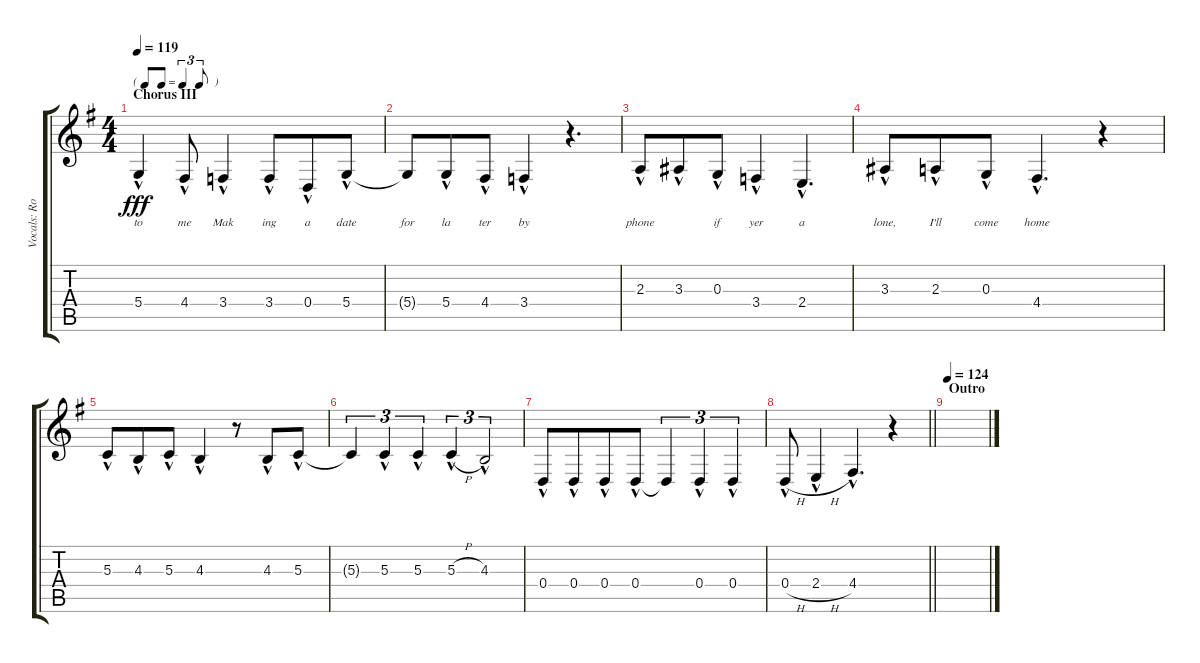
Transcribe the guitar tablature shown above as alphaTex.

\track ("Vocals: Roger" "Vocals: Ro") {instrument lead2sawtooth}
\staff {score tabs}
\tuning (E4 B3 G3 D3 A2 E2) {hide}
\ts (4 4)
\tf triplet8th
\section ("" "Chorus III")
\tempo 119
\clef g2
\ks g
5.4{hac}.4{lyrics (0 "to") lyrics (1 "") lyrics (2 "") lyrics (3 "") lyrics (4 "") dy fff} 4.4{hac}.8{lyrics (0 "me") lyrics (1 "") lyrics (2 "") lyrics (3 "") lyrics (4 "")} 3.4{hac}.4{lyrics (0 "Mak") lyrics (1 "") lyrics (2 "") lyrics (3 "") lyrics (4 "")} 3.4{hac}.8{lyrics (0 "ing") lyrics (1 "") lyrics (2 "") lyrics (3 "") lyrics (4 "") beam merge} 0.4{hac}.8{lyrics (0 "a") lyrics (1 "") lyrics (2 "") lyrics (3 "") lyrics (4 "")} 5.4{hac}.8{lyrics (0 "date") lyrics (1 "") lyrics (2 "") lyrics (3 "") lyrics (4 "")} |
5.4{t}.8{lyrics (0 "for") lyrics (1 "") lyrics (2 "") lyrics (3 "") lyrics (4 "")} 5.4{hac}.8{lyrics (0 "la") lyrics (1 "") lyrics (2 "") lyrics (3 "") lyrics (4 "") beam merge} 4.4{hac}.8{lyrics (0 "ter") lyrics (1 "") lyrics (2 "") lyrics (3 "") lyrics (4 "")} 3.4{hac}.4{lyrics (0 "by") lyrics (1 "") lyrics (2 "") lyrics (3 "") lyrics (4 "")} r.4{d} |
2.3{hac}.8{lyrics (0 "phone") lyrics (1 "") lyrics (2 "") lyrics (3 "") lyrics (4 "")} 3.3{hac}.8{lyrics (0 "") lyrics (1 "") lyrics (2 "") lyrics (3 "") lyrics (4 "") beam merge} 0.3{hac}.8{lyrics (0 "if") lyrics (1 "") lyrics (2 "") lyrics (3 "") lyrics (4 "")} 3.4{hac}.4{lyrics (0 "yer") lyrics (1 "") lyrics (2 "") lyrics (3 "") lyrics (4 "")} 2.4{hac}.4{d lyrics (0 "a") lyrics (1 "") lyrics (2 "") lyrics (3 "") lyrics (4 "")} |
3.3{hac}.8{lyrics (0 "lone,") lyrics (1 "") lyrics (2 "") lyrics (3 "") lyrics (4 "")} 2.3{hac}.8{lyrics (0 "I'll") lyrics (1 "") lyrics (2 "") lyrics (3 "") lyrics (4 "") beam merge} 0.3{hac}.8{lyrics (0 "come") lyrics (1 "") lyrics (2 "") lyrics (3 "") lyrics (4 "")} 4.4{hac}.4{d lyrics (0 "home") lyrics (1 "") lyrics (2 "") lyrics (3 "") lyrics (4 "")} r.4 |
5.3{hac}.8{lyrics (0 "") lyrics (1 "") lyrics (2 "") lyrics (3 "") lyrics (4 "")} 4.3{hac}.8{lyrics (0 "") lyrics (1 "") lyrics (2 "") lyrics (3 "") lyrics (4 "") beam merge} 5.3{hac}.8 4.3{hac}.4 r.8 4.3{hac}.8 5.3{hac}.8 |
5.3{t}.4{tu (3 2)} 5.3{hac}.4{tu (3 2)} 5.3{hac}.4{tu (3 2)} 5.3{h hac}.4{tu (3 2)} 4.3{hac}.2{tu (3 2)} |
0.4{hac}.8 0.4{hac}.8{beam merge} 0.4{hac}.8 0.4{hac}.8 0.4{t}.4{tu (3 2)} 0.4{hac}.4{tu (3 2)} 0.4{hac}.4{tu (3 2)} |
\barLineRight lightlight
0.4{h hac}.8 2.4{h hac}.4 4.4{hac}.4{d} r.4 |
\section ("" "Outro")
\tempo 124
